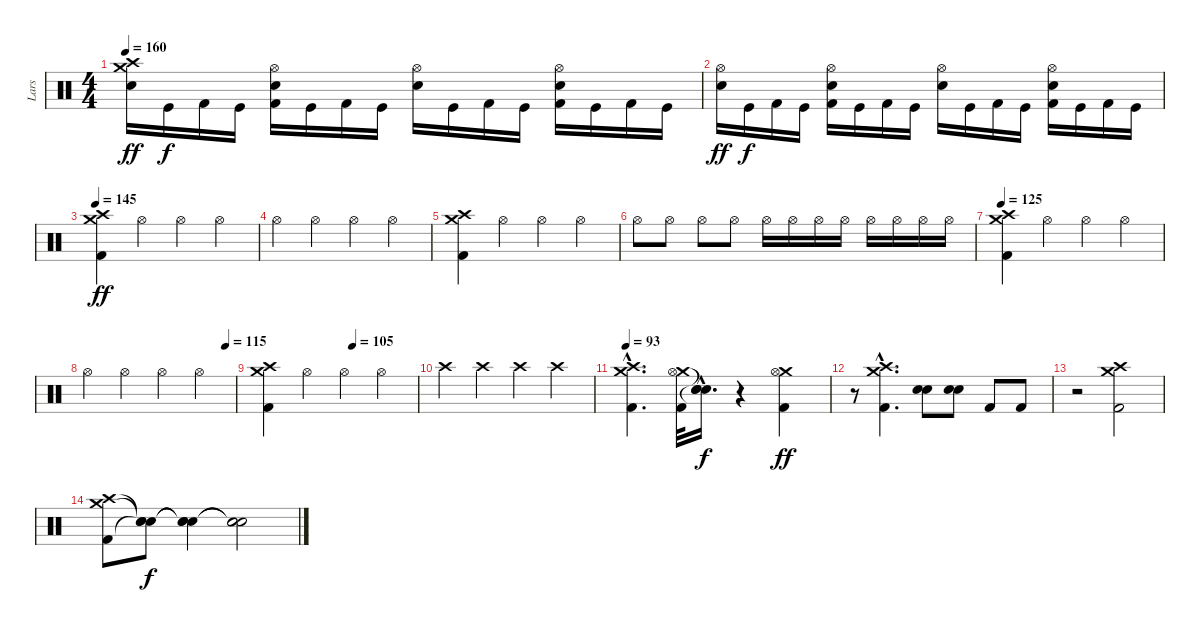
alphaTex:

\track ("Lars" "Lars") {instrument percussion}
\staff {score}
\articulation defaults
\ts (4 4)
\tempo 160
\clef neutral
\ks c
("Snare (hit) 2" "Crash medium (hit)" "Crash high (hit)").16{dy ff} "Kick (hit)".16{dy f} "Kick (hit) 2".16 "Kick (hit)".16 ("Snare (hit) 2" "Hi-Hat (open)" "Kick (hit) 2").16 "Kick (hit)".16 "Kick (hit) 2".16 "Kick (hit)".16 ("Hi-Hat (open)" "Snare (hit) 2").16 "Kick (hit)".16 "Kick (hit) 2".16 "Kick (hit)".16 ("Snare (hit) 2" "Hi-Hat (open)" "Kick (hit) 2").16 "Kick (hit)".16 "Kick (hit) 2".16 "Kick (hit)".16 |
("Hi-Hat (open)" "Snare (hit) 2").16{dy ff} "Kick (hit)".16{dy f} "Kick (hit) 2".16 "Kick (hit)".16 ("Snare (hit) 2" "Hi-Hat (open)" "Kick (hit) 2").16 "Kick (hit)".16 "Kick (hit) 2".16 "Kick (hit)".16 ("Hi-Hat (open)" "Snare (hit) 2").16 "Kick (hit)".16 "Kick (hit) 2".16 "Kick (hit)".16 ("Snare (hit) 2" "Hi-Hat (open)" "Kick (hit) 2").16 "Kick (hit)".16 "Kick (hit) 2".16 "Kick (hit)".16 |
\tempo 145
("Kick (hit) 2" "Crash medium (hit)" "Crash high (hit)").4{dy ff} "Hi-Hat (open)".4 "Hi-Hat (open)".4 "Hi-Hat (open)".4 |
"Hi-Hat (open)".4 "Hi-Hat (open)".4 "Hi-Hat (open)".4 "Hi-Hat (open)".4 |
("Kick (hit) 2" "Crash medium (hit)" "Crash high (hit)").4 "Hi-Hat (open)".4 "Hi-Hat (open)".4 "Hi-Hat (open)".4 |
"Hi-Hat (open)".8 "Hi-Hat (open)".8 "Hi-Hat (open)".8 "Hi-Hat (open)".8 "Hi-Hat (open)".16 "Hi-Hat (open)".16 "Hi-Hat (open)".16 "Hi-Hat (open)".16 "Hi-Hat (open)".16 "Hi-Hat (open)".16 "Hi-Hat (open)".16 "Hi-Hat (open)".16 |
\tempo 125
("Kick (hit) 2" "Crash medium (hit)" "Crash high (hit)").4 "Hi-Hat (open)".4 "Hi-Hat (open)".4 "Hi-Hat (open)".4 |
\tempo (115 0.9375)
"Hi-Hat (open)".4 "Hi-Hat (open)".4 "Hi-Hat (open)".4 "Hi-Hat (open)".4 |
\tempo (105 0.5833333333333334)
("Kick (hit) 2" "Crash medium (hit)" "Crash high (hit)").4 "Hi-Hat (open)".4 "Hi-Hat (open)".4 "Hi-Hat (open)".4 |
"Crash high (hit)".4 "Crash high (hit)".4 "Crash high (hit)".4 "Crash high (hit)".4 |
\tempo 93
("Crash medium (hit)"{hac} "Kick (hit) 2"{hac} "Crash high (hit)"{hac}).4{d} ("Kick (hit) 2" "Crash medium (hit)" "Hi-Hat (open)").32 ("Snare (hit)"{hac t} "Snare (hit)"{hac t} "Snare (hit)"{hac t}).16{d dy f} r.4 ("Kick (hit) 2" "Crash medium (hit)" "Hi-Hat (open)").4{dy ff} |
r.8 ("Crash high (hit)"{hac} "Kick (hit) 2"{hac} "Crash medium (hit)"{hac}).4{d} ("Snare (hit) 2" "Snare (hit) 2").8 ("Snare (hit) 2" "Snare (hit) 2").8 "Kick (hit) 2".8 "Kick (hit) 2".8 |
r.2 ("Kick (hit) 2" "Crash medium (hit)" "Crash high (hit)").2 |
("Kick (hit) 2" "Crash medium (hit)" "Crash high (hit)").8 ("Snare (hit)"{t} "Snare (hit)"{t} "Snare (hit)"{t}).8{dy f} ("Snare (hit)"{t} "Snare (hit)"{t} "Snare (hit)"{t}).4 ("Snare (hit)"{t} "Snare (hit)"{t} "Snare (hit)"{t}).2
